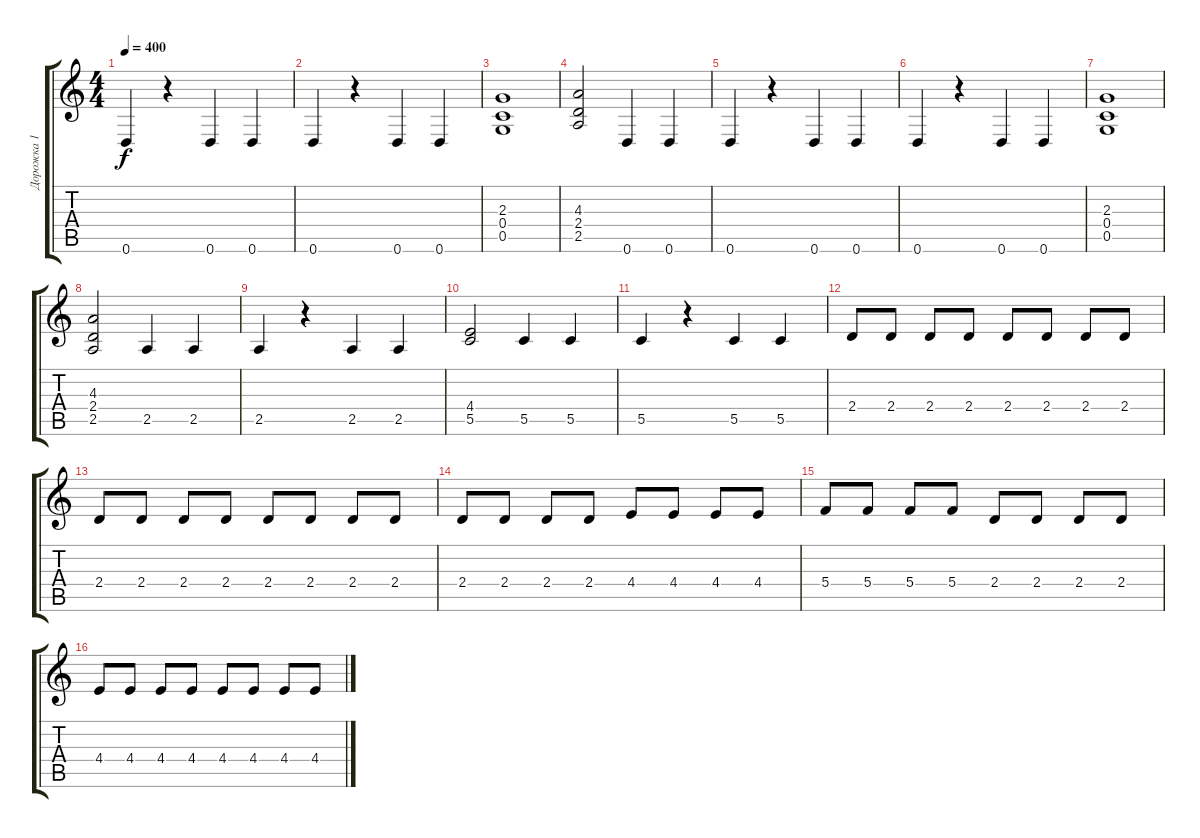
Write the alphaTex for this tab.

\track ("Дорожка 1" "Дорожка 1") {instrument overdrivenguitar}
\staff {score tabs}
\tuning (D4 A3 F3 C3 G2 D2) {hide}
\ts (4 4)
\tempo 400
\clef g2
\ks c
0.6.4{dy f} r.4 0.6.4 0.6.4 |
0.6.4 r.4 0.6.4 0.6.4 |
(2.3 0.4 0.5).1 |
(4.3 2.4 2.5).2 0.6.4 0.6.4 |
0.6.4 r.4 0.6.4 0.6.4 |
0.6.4 r.4 0.6.4 0.6.4 |
(2.3 0.4 0.5).1 |
(4.3 2.4 2.5).2 2.5.4 2.5.4 |
2.5.4 r.4 2.5.4 2.5.4 |
(4.4 5.5).2 5.5.4 5.5.4 |
5.5.4 r.4 5.5.4 5.5.4 |
2.4.8 2.4.8 2.4.8 2.4.8 2.4.8 2.4.8 2.4.8 2.4.8 |
2.4.8 2.4.8 2.4.8 2.4.8 2.4.8 2.4.8 2.4.8 2.4.8 |
2.4.8 2.4.8 2.4.8 2.4.8 4.4.8 4.4.8 4.4.8 4.4.8 |
5.4.8 5.4.8 5.4.8 5.4.8 2.4.8 2.4.8 2.4.8 2.4.8 |
4.4.8 4.4.8 4.4.8 4.4.8 4.4.8 4.4.8 4.4.8 4.4.8
